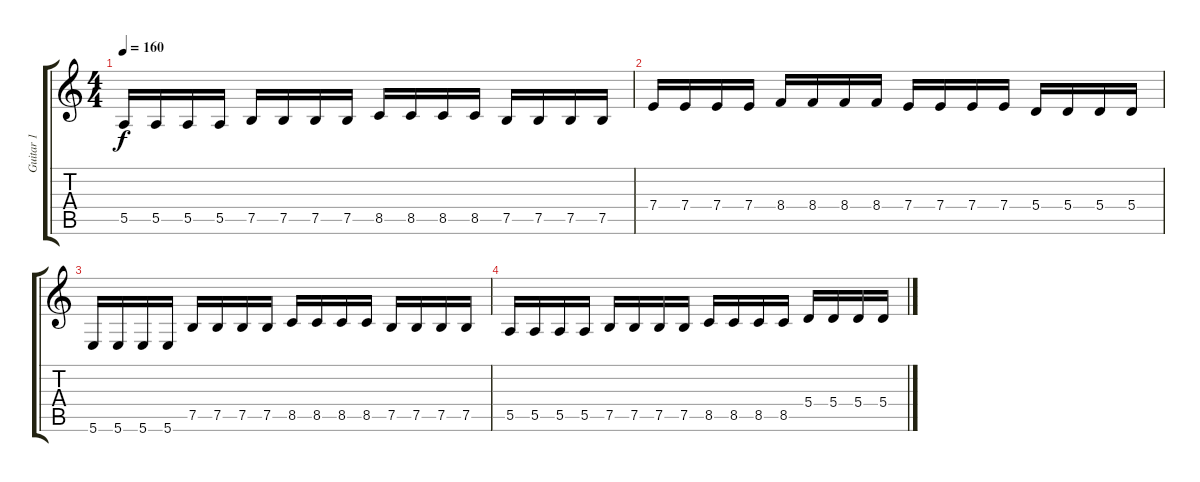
\track ("Guitar 1" "Guitar 1") {instrument distortionguitar}
\staff {score tabs}
\tuning (B3 Gb3 D3 A2 E2 B1) {hide}
\ts (4 4)
\tempo 160
\clef g2
\ks c
5.5.16{dy f} 5.5.16 5.5.16 5.5.16 7.5.16 7.5.16 7.5.16 7.5.16 8.5.16 8.5.16 8.5.16 8.5.16 7.5.16 7.5.16 7.5.16 7.5.16 |
7.4.16 7.4.16 7.4.16 7.4.16 8.4.16 8.4.16 8.4.16 8.4.16 7.4.16 7.4.16 7.4.16 7.4.16 5.4.16 5.4.16 5.4.16 5.4.16 |
5.6.16 5.6.16 5.6.16 5.6.16 7.5.16 7.5.16 7.5.16 7.5.16 8.5.16 8.5.16 8.5.16 8.5.16 7.5.16 7.5.16 7.5.16 7.5.16 |
5.5.16 5.5.16 5.5.16 5.5.16 7.5.16 7.5.16 7.5.16 7.5.16 8.5.16 8.5.16 8.5.16 8.5.16 5.4.16 5.4.16 5.4.16 5.4.16
